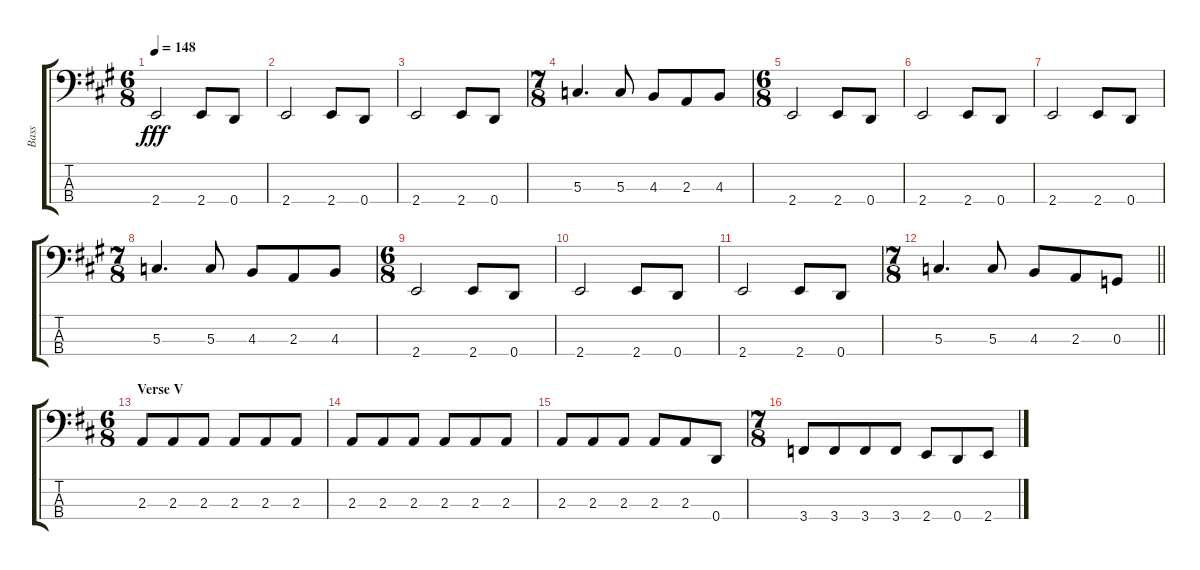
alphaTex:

\track ("Bass" "Bass") {instrument electricbasspick}
\staff {score tabs}
\tuning (F2 C2 G1 D1) {hide}
\ts (6 8)
\tempo 148
\clef f4
\ks a
2.4.2{dy fff} 2.4.8 0.4.8 |
2.4.2 2.4.8 0.4.8 |
2.4.2 2.4.8 0.4.8 |
\ts (7 8)
5.3.4{d} 5.3.8 4.3.8 2.3.8 4.3.8 |
\ts (6 8)
2.4.2 2.4.8 0.4.8 |
2.4.2 2.4.8 0.4.8 |
2.4.2 2.4.8 0.4.8 |
\ts (7 8)
5.3.4{d} 5.3.8 4.3.8 2.3.8 4.3.8 |
\ts (6 8)
2.4.2 2.4.8 0.4.8 |
2.4.2 2.4.8 0.4.8 |
2.4.2 2.4.8 0.4.8 |
\ts (7 8)
\barLineRight lightlight
5.3.4{d} 5.3.8 4.3.8 2.3.8 0.3.8 |
\ts (6 8)
\section ("" "Verse V")
\ks d
2.3.8 2.3.8 2.3.8 2.3.8 2.3.8 2.3.8 |
2.3.8 2.3.8 2.3.8 2.3.8 2.3.8 2.3.8 |
2.3.8 2.3.8 2.3.8 2.3.8 2.3.8 0.4.8 |
\ts (7 8)
3.4.8 3.4.8 3.4.8 3.4.8 2.4.8 0.4.8 2.4.8
